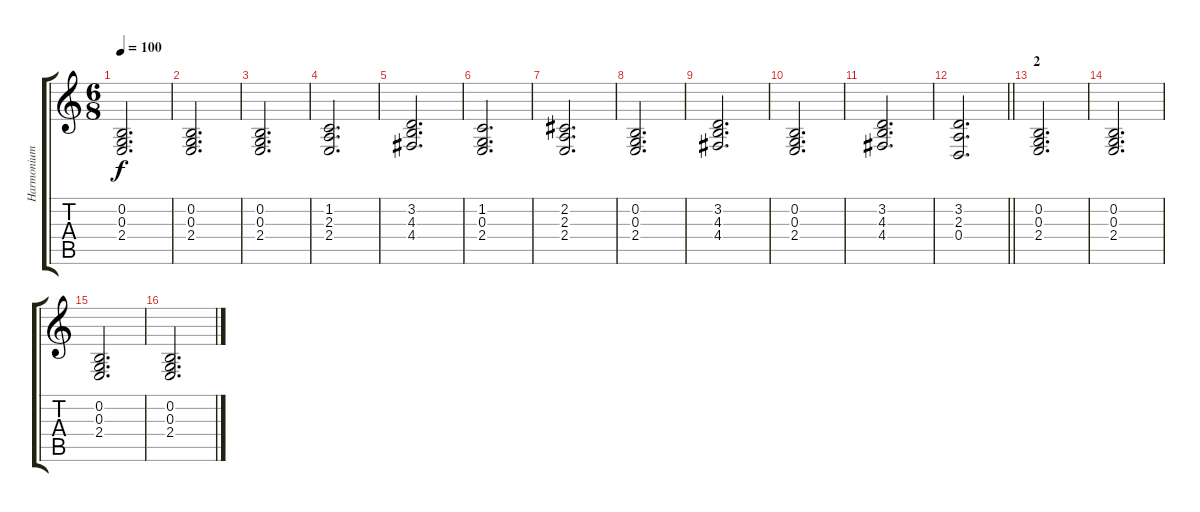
\track ("Harmonium" "Harmonium") {instrument reedorgan}
\staff {score tabs}
\tuning (E4 B3 G3 D3 A2 E2) {hide}
\ts (6 8)
\tempo 100
\clef g2
\ks c
(0.2 0.3 2.4).2{d dy f} |
(0.2 0.3 2.4).2{d} |
(0.2 0.3 2.4).2{d} |
(1.2 2.3 2.4).2{d} |
(3.2 4.3 4.4).2{d} |
(1.2 0.3 2.4).2{d} |
(2.2 2.3 2.4).2{d} |
(0.2 0.3 2.4).2{d} |
(3.2 4.3 4.4).2{d} |
(0.2 0.3 2.4).2{d} |
(3.2 4.3 4.4).2{d} |
\barLineRight lightlight
(3.2 2.3 0.4).2{d} |
\section ("" "2")
(0.2 0.3 2.4).2{d} |
(0.2 0.3 2.4).2{d} |
(0.2 0.3 2.4).2{d} |
(0.2 0.3 2.4).2{d}
